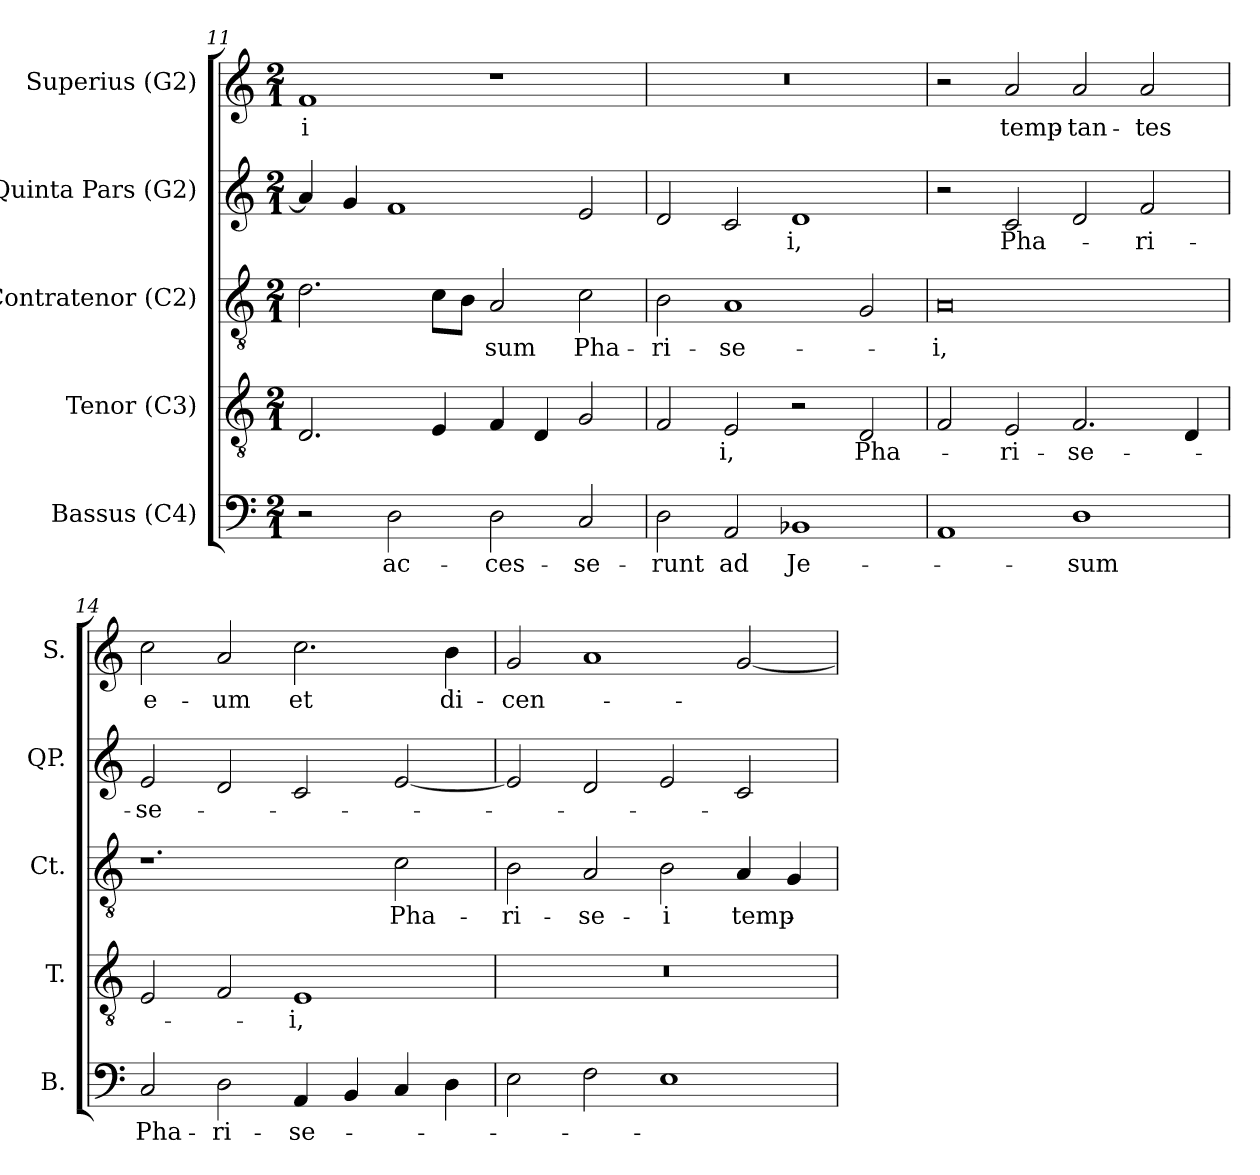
**kern	**text	**kern	**text	**kern	**text	**kern	**text	**kern	**text
*part5	*part5	*part4	*part4	*part3	*part3	*part2	*part2	*part1	*part1
*staff5	*staff5	*staff4	*staff4	*staff3	*staff3	*staff2	*staff2	*staff1	*staff1
*I"Bassus (C4)	*	*I"Tenor (C3)	*	*I"Contratenor (C2)	*	*I"Quinta Pars (G2)	*	*I"Superius (G2)	*
*I'B.	*	*I'T.	*	*I'Ct.	*	*I'QP.	*	*I'S.	*
*clefF4	*	*clefGv2	*	*clefGv2	*	*clefG2	*	*clefG2	*
*	*	*ITrd7c12	*	*ITrd7c12	*	*ITrd7c12	*	*	*
*k[]	*	*k[]	*	*k[]	*	*k[]	*	*k[]	*
*C:	*	*C:	*	*C:	*	*C:	*	*C:	*
*M2/1	*	*M2/1	*	*M2/1	*	*M2/1	*	*M2/1	*
=11	=11	=11	=11	=11	=11	=11	=11	=11	=11
!	!	!	!	!	!	!	!	!	!LO:LY:b:color=#000000
2r	.	2.DDi/	.	2.Di\	.	4Ai/]	.	1fi	-i
.	.	.	.	.	.	4Gi/	.	.	.
!	!LO:LY:b:color=#000000	!	!	!	!	!	!	!	!
2Di\	ac-	.	.	.	.	1Fi	.	.	.
.	.	4EEi/	.	8Ci\L	.	.	.	.	.
.	.	.	.	8BBi\J	.	.	.	.	.
!	!LO:LY:b:color=#000000	!	!	!	!	!	!	!	!
!	!	!	!	!	!LO:LY:b:color=#000000	!	!	!	!
2Di\	-ces-	4FFi/	.	2AAi/	-sum	.	.	1r	.
.	.	4DDi/	.	.	.	.	.	.	.
!	!LO:LY:b:color=#000000	!	!	!	!	!	!	!	!
!	!	!	!	!	!LO:LY:b:color=#000000	!	!	!	!
2Ci/	-se-	2GGi/	.	2Ci\	Pha-	2Ei/	.	.	.
=12	=12	=12	=12	=12	=12	=12	=12	=12	=12
!	!LO:LY:b:color=#000000	!	!	!	!	!	!	!	!
!	!	!	!	!	!LO:LY:b:color=#000000	!	!	!LO:N:vis=1	!
2Di\	-runt	2FFi/	.	2BBi\	-ri-	2Di/	.	0r	.
!	!LO:LY:b:color=#000000	!	!	!	!	!	!	!	!
!	!	!	!LO:LY:b:color=#000000	!	!	!	!	!	!
!	!	!	!	!	!LO:LY:b:color=#000000	!	!	!	!
2AAi/	ad	2EEi/	-i,	1AAi	-se-	2Ci/	.	.	.
!	!LO:LY:b:color=#000000	!	!	!	!	!	!	!	!
!	!	!	!	!	!	!	!LO:LY:b:color=#000000	!	!
1BB-i	Je-	2r	.	.	.	1Di	-i,	.	.
!	!	!	!LO:LY:b:color=#000000	!	!	!	!	!	!
.	.	2DDi/	Pha-	2GGi/	.	.	.	.	.
!!LO:LB:g=z
=13	=13	=13	=13	=13	=13	=13	=13	=13	=13
!	!	!	!	!	!LO:LY:b:color=#000000	!	!	!	!
1AAi	.	2FFi/	.	0AAi	-i,	2r	.	2r	.
!	!	!	!LO:LY:b:color=#000000	!	!	!	!	!	!
!	!	!	!	!	!	!	!LO:LY:b:color=#000000	!	!
!	!	!	!	!	!	!	!	!	!LO:LY:b:color=#000000
.	.	2EEi/	-ri-	.	.	2Ci/	Pha-	2ai/	temp-
!	!LO:LY:b:color=#000000	!	!	!	!	!	!	!	!
!	!	!	!LO:LY:b:color=#000000	!	!	!	!	!	!
!	!	!	!	!	!	!	!	!	!LO:LY:b:color=#000000
1Di	-sum	2.FFi/	-se-	.	.	2Di/	.	2ai/	-tan-
!	!	!	!	!	!	!	!LO:LY:b:color=#000000	!	!
!	!	!	!	!	!	!	!	!	!LO:LY:b:color=#000000
.	.	.	.	.	.	2Fi/	-ri-	2ai/	-tes
.	.	4DDi/	.	.	.	.	.	.	.
=14	=14	=14	=14	=14	=14	=14	=14	=14	=14
!	!LO:LY:b:color=#000000	!	!	!	!	!	!	!	!
!	!	!	!	!	!	!	!LO:LY:b:color=#000000	!	!
!	!	!	!	!	!	!	!	!	!LO:LY:b:color=#000000
2Ci/	Pha-	2EEi/	.	1.r	.	2Ei/	-se-	2cci\	e-
!	!LO:LY:b:color=#000000	!	!	!	!	!	!	!	!
!	!	!	!	!	!	!	!	!	!LO:LY:b:color=#000000
2Di\	-ri-	2FFi/	.	.	.	2Di/	.	2ai/	-um
!	!LO:LY:b:color=#000000	!	!	!	!	!	!	!	!
!	!	!	!LO:LY:b:color=#000000	!	!	!	!	!	!
!	!	!	!	!	!	!	!	!	!LO:LY:b:color=#000000
4AAi/	-se-	1EEi	-i,	.	.	2Ci/	.	2.cci\	et
4BBi/	.	.	.	.	.	.	.	.	.
!	!	!	!	!	!LO:LY:b:color=#000000	!	!	!	!
4Ci/	.	.	.	2Ci\	Pha-	[2Ei/	.	.	.
!	!	!	!	!	!	!	!	!	!LO:LY:b:color=#000000
4Di\	.	.	.	.	.	.	.	4bi\	di-
=15	=15	=15	=15	=15	=15	=15	=15	=15	=15
!	!	!LO:N:vis=1	!	!	!	!	!	!	!
!	!	!	!	!	!LO:LY:b:color=#000000	!	!	!	!
!	!	!	!	!	!	!	!	!	!LO:LY:b:color=#000000
2Ei\	.	0r	.	2BBi\	-ri-	2Ei/]	.	2gi/	-cen-
!	!	!	!	!	!LO:LY:b:color=#000000	!	!	!	!
2Fi\	.	.	.	2AAi/	-se-	2Di/	.	1ai	.
!	!	!	!	!	!LO:LY:b:color=#000000	!	!	!	!
1Ei	.	.	.	2BBi\	-i	2Ei/	.	.	.
!	!	!	!	!	!LO:LY:b:color=#000000	!	!	!	!
.	.	.	.	4AAi/	temp-	2Ci/	.	[2gi/	.
.	.	.	.	4GGi/	.	.	.	.	.
=	=	=	=	=	=	=	=	=	=
*-	*-	*-	*-	*-	*-	*-	*-	*-	*-
